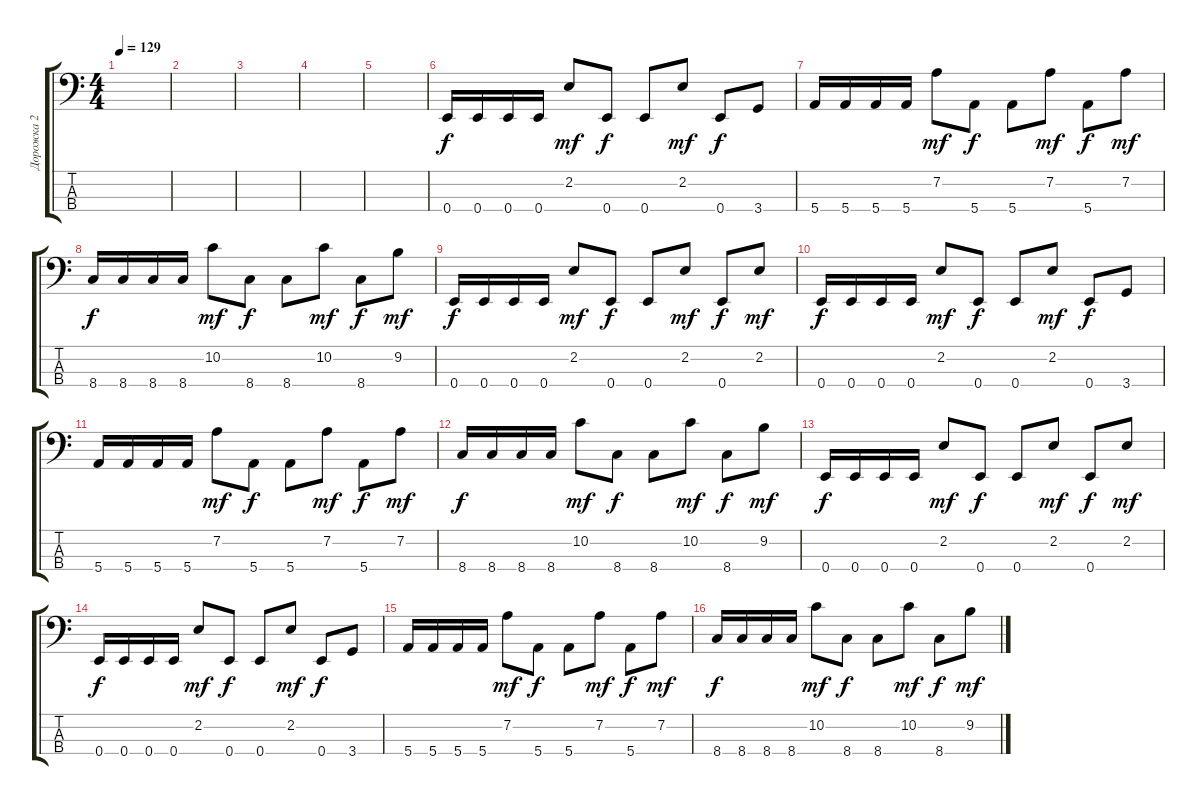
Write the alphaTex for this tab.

\track ("Дорожка 2" "Дорожка 2") {instrument electricbasspick}
\staff {score tabs}
\tuning (G2 D2 A1 E1) {hide}
\ts (4 4)
\tempo 129
\clef f4
\ks c
|
|
|
|
|
0.4.16 0.4.16 0.4.16 0.4.16 2.2.8{dy mf} 0.4.8{dy f} 0.4.8 2.2.8{dy mf} 0.4.8{dy f} 3.4.8 |
5.4.16 5.4.16 5.4.16 5.4.16 7.2.8{dy mf} 5.4.8{dy f} 5.4.8 7.2.8{dy mf} 5.4.8{dy f} 7.2.8{dy mf} |
8.4.16{dy f} 8.4.16 8.4.16 8.4.16 10.2.8{dy mf} 8.4.8{dy f} 8.4.8 10.2.8{dy mf} 8.4.8{dy f} 9.2.8{dy mf} |
0.4.16{dy f} 0.4.16 0.4.16 0.4.16 2.2.8{dy mf} 0.4.8{dy f} 0.4.8 2.2.8{dy mf} 0.4.8{dy f} 2.2.8{dy mf} |
0.4.16{dy f} 0.4.16 0.4.16 0.4.16 2.2.8{dy mf} 0.4.8{dy f} 0.4.8 2.2.8{dy mf} 0.4.8{dy f} 3.4.8 |
5.4.16 5.4.16 5.4.16 5.4.16 7.2.8{dy mf} 5.4.8{dy f} 5.4.8 7.2.8{dy mf} 5.4.8{dy f} 7.2.8{dy mf} |
8.4.16{dy f} 8.4.16 8.4.16 8.4.16 10.2.8{dy mf} 8.4.8{dy f} 8.4.8 10.2.8{dy mf} 8.4.8{dy f} 9.2.8{dy mf} |
0.4.16{dy f} 0.4.16 0.4.16 0.4.16 2.2.8{dy mf} 0.4.8{dy f} 0.4.8 2.2.8{dy mf} 0.4.8{dy f} 2.2.8{dy mf} |
0.4.16{dy f} 0.4.16 0.4.16 0.4.16 2.2.8{dy mf} 0.4.8{dy f} 0.4.8 2.2.8{dy mf} 0.4.8{dy f} 3.4.8 |
5.4.16 5.4.16 5.4.16 5.4.16 7.2.8{dy mf} 5.4.8{dy f} 5.4.8 7.2.8{dy mf} 5.4.8{dy f} 7.2.8{dy mf} |
8.4.16{dy f} 8.4.16 8.4.16 8.4.16 10.2.8{dy mf} 8.4.8{dy f} 8.4.8 10.2.8{dy mf} 8.4.8{dy f} 9.2.8{dy mf}
